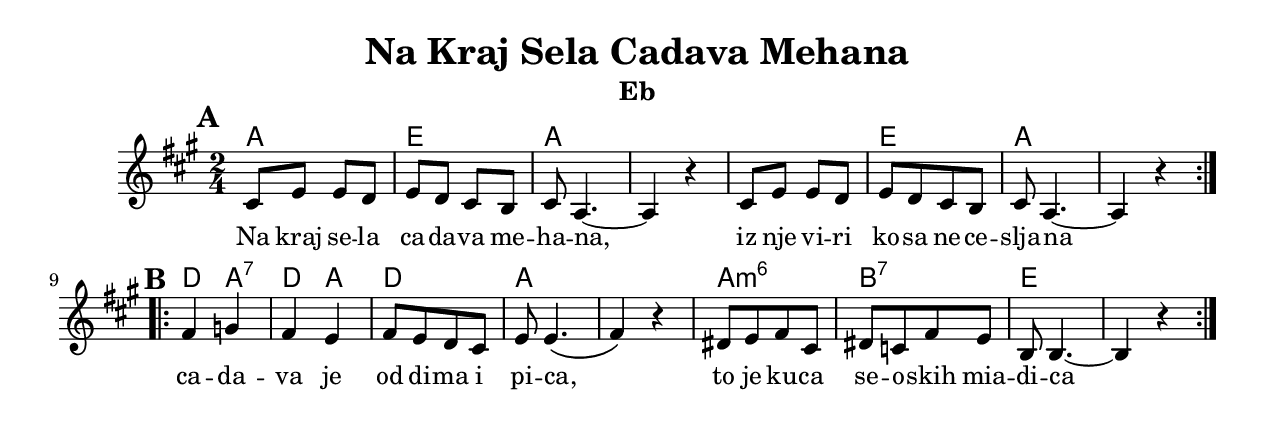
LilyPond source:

\version "2.18.0"
\include "english.ly"
\pointAndClickOff
\paper{
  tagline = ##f
  print-all-headers = ##t
  #(set-paper-size "letter")
}
date = #(strftime "%d-%m-%Y" (localtime (current-time)))

%\markup{ \italic{ " Updated " \date  }  }

%\markup{ Got something to say? }

%#################################### Melody ########################
melody = \transpose f c \relative c' {
  \clef treble
  \key d \minor
  \time 2/4
  \set Score.markFormatter = #format-mark-box-alphabet

  %\partial 16*3 a16 d f   %lead in notes

  \repeat volta 2{
  \mark \default
    a8  c c bf
    c8 bf a g
    a8 f4.~
    f4 r

    a8 c c bf
    c8 [bf a g]
    a8 f4.~
    f4 r|
  }
  %\alternative { { }{ } }

  \repeat volta 2{
  \mark \default
    d'4 ef
    d4 c
    d8 [c bf a]
    c8 c4.~\(

    d4\) r
    b8 [c d a]
    b8 [af d c]
    g8 g4.~
    g4 r|
  }
  % \alternative { { }{ } }

}
%################################# Lyrics #####################
\addlyrics{
  Na kraj se -- la
  ca -- da -- va  me -- ha -- na,
  iz nje vi -- ri ko -- sa ne -- ce -- slja -- na
  ca -- da -- va je od di -- ma i pi -- ca,
  to je ku -- ca se -- o -- skih
  mia -- di -- ca
}
%################################# Chords #######################
harmonies = \transpose f c\chordmode {
  f2
  c2
  f2
  s2*2
  c2
  f2
  s2

  %b part
  bf4
  f4:7
  bf4
  f4
  bf2
  f2
  s2
  f2:m6
  g2:7
  c2
  s2
}

\score {\transpose c a
  <<
    \new ChordNames {
      \set chordChanges = ##f
      \harmonies
    }
    \new Staff
    \melody
  >>
  \header{
    title= "Na Kraj Sela Cadava Mehana"
    subtitle=""
    composer= ""
    instrument = "Eb"
    arranger= ""
  }
  \layout{indent = 1.0\cm}
  \midi {
    \tempo 4 = 120

    % \midi { }
  }
}
%{
% more verses:
\markup{}
\markup {
  \fill-line {
    \hspace #0.1 % distance from left margin
    \column {
      \line { "1."
        \column {
          ""
        }
      }
      \hspace #0.2 % vertical distance between verses
      \line { "2."
        \column {
         ""
        }
      }
    }
    \hspace #0.1  % horiz. distance between columns
    \column {
      \line { "3."
        \column {
          ""
        }
      }
      \hspace #0.2 % distance between verses
      \line { "4."
        \column {
         ""
        }
      }
    }
    \hspace #0.1 % distance to right margin
  }
}

%}
